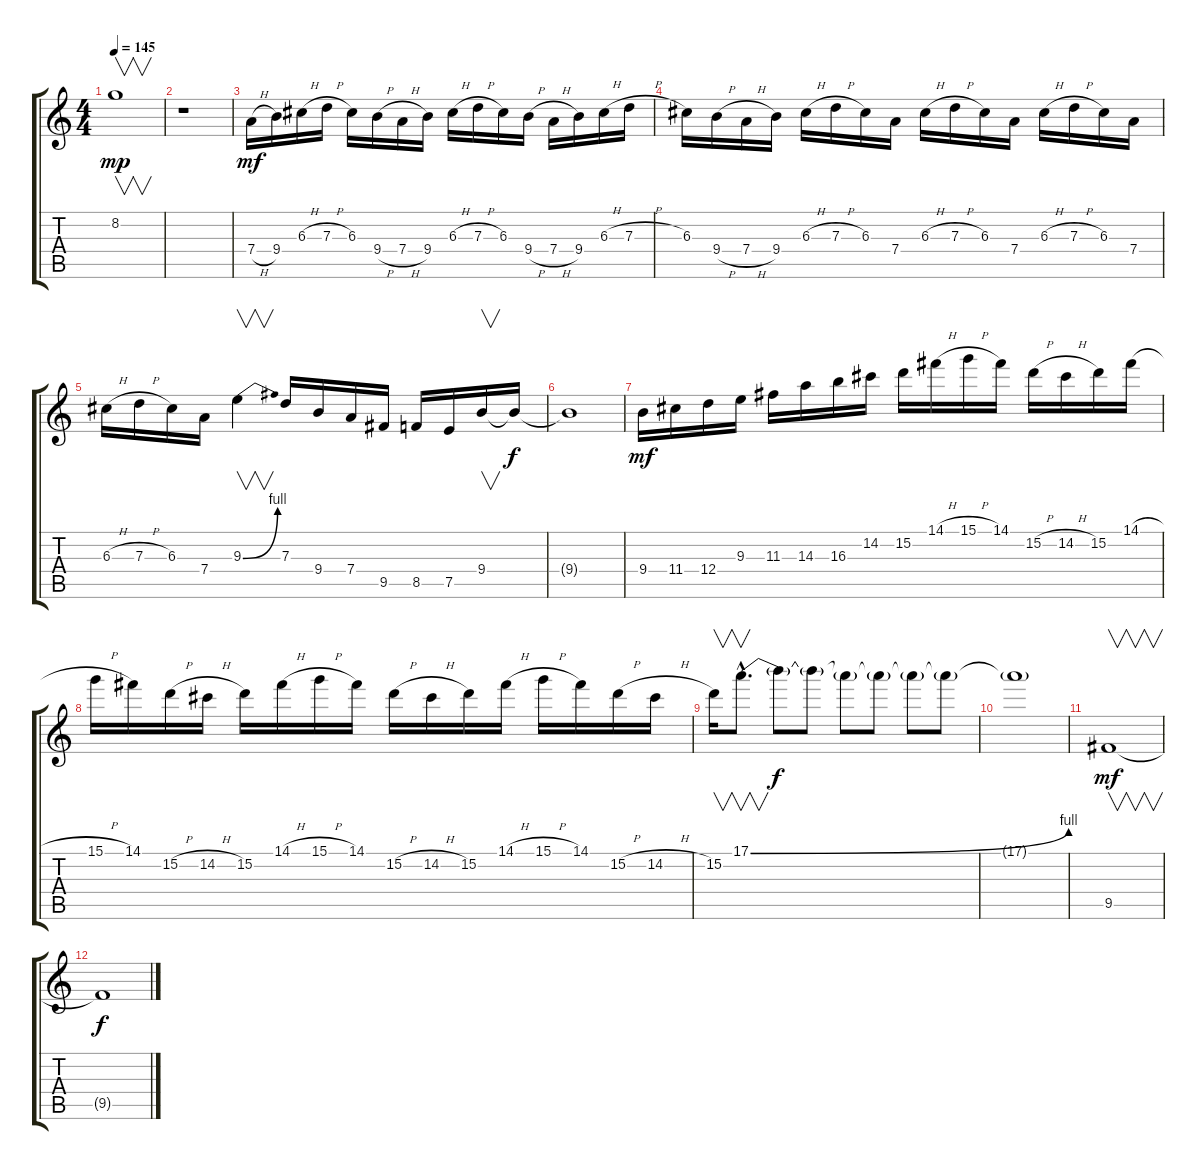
\track "" {instrument distortionguitar}
\staff {score tabs}
\tuning (E4 B3 G3 D3 A2 E2) {hide}
\ts (4 4)
\tempo 145
\clef g2
\ks c
8.2.1{v dy mp} |
r.1 |
7.4{h}.16{dy mf} 9.4.16 6.3{h}.16 7.3{h}.16 6.3.16 9.4{h}.16 7.4{h}.16 9.4.16 6.3{h}.16 7.3{h}.16 6.3.16 9.4{h}.16 7.4{h}.16 9.4.16 6.3{h}.16 7.3{h}.16 |
6.3.16 9.4{h}.16 7.4{h}.16 9.4.16 6.3{h}.16 7.3{h}.16 6.3.16 7.4.16 6.3{h}.16 7.3{h}.16 6.3.16 7.4.16 6.3{h}.16 7.3{h}.16 6.3.16 7.4.16 |
6.3{h}.16 7.3{h}.16 6.3.16 7.4.16 9.3{be (bend 0 0 60 4)}.4{v} 7.3.16 9.4.16 7.4.16 9.5.16 8.5.16 7.5.16 9.4.16{v} 9.4{t}.16{dy f} |
9.4{t}.1 |
9.4.16{dy mf} 11.4.16 12.4.16 9.3.16 11.3.16 14.3.16 16.3.16 14.2.16 15.2.16 14.1{h}.16 15.1{h}.16 14.1.16 15.2{h}.16 14.2{h}.16 15.2.16 14.1{h}.16 |
15.1{h}.16 14.1.16 15.2{h}.16 14.2{h}.16 15.2.16 14.1{h}.16 15.1{h}.16 14.1.16 15.2{h}.16 14.2{h}.16 15.2.16 14.1{h}.16 15.1{h}.16 14.1.16 15.2{h}.16 14.2{h}.16 |
15.2.16{v} 17.1{be (bend 0 0 60 4) hac}.8{v d} 17.1{t}.8{dy f} 17.1{t}.8 17.1{t}.8 17.1{t}.8 17.1{t}.8 17.1{t}.8 |
17.1{t}.1 |
9.5.1{v dy mf} |
9.5{t}.1{dy f}
